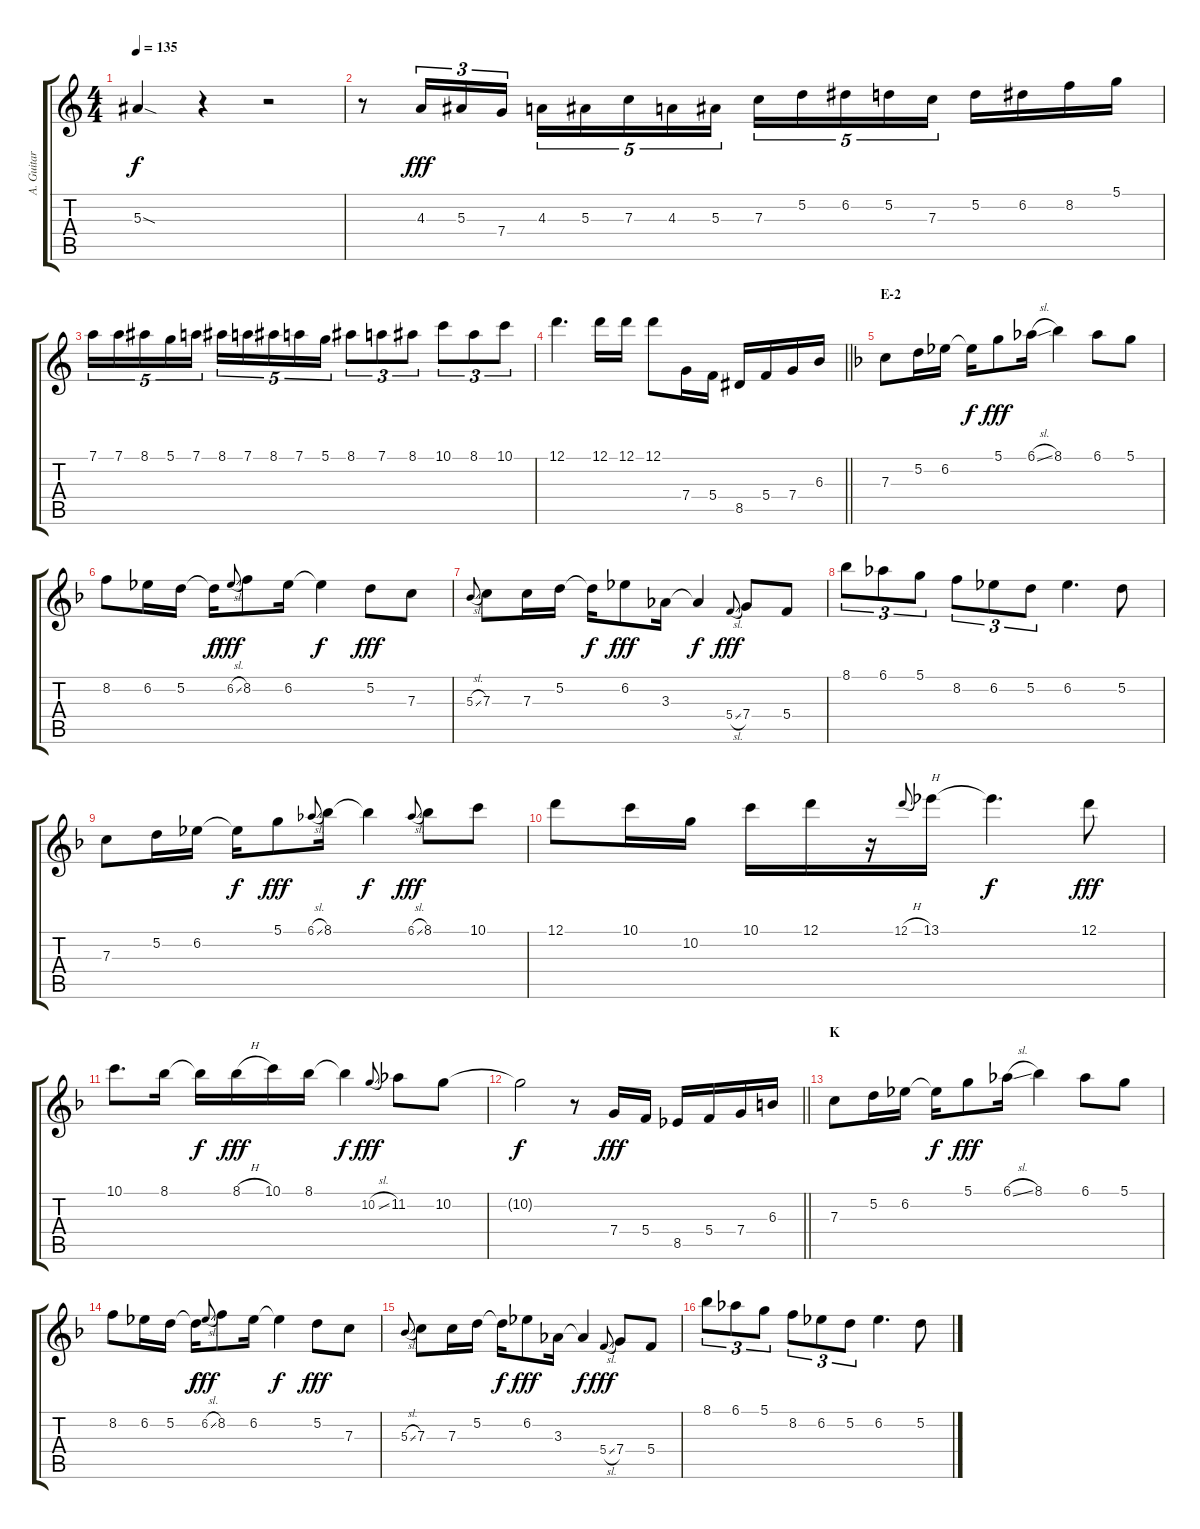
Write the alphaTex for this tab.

\track ("A. Guitar I" "A. Guitar ") {instrument acousticguitarsteel}
\staff {score tabs}
\tuning (D4 A3 F3 C3 G2 D2) {hide}
\ts (4 4)
\tempo 135
\clef g2
\ks c
5.3{sod t}.4{dy f} r.4 r.2 |
r.8 4.3.16{tu (3 2) dy fff} 5.3.16{tu (3 2)} 7.4.16{tu (3 2)} 4.3.16{tu (5 4)} 5.3.16{tu (5 4)} 7.3.16{tu (5 4)} 4.3.16{tu (5 4)} 5.3.16{tu (5 4)} 7.3.16{tu (5 4)} 5.2.16{tu (5 4)} 6.2.16{tu (5 4)} 5.2.16{tu (5 4)} 7.3.16{tu (5 4)} 5.2.16 6.2.16 8.2.16 5.1.16 |
7.1.16{tu (5 4)} 7.1.16{tu (5 4)} 8.1.16{tu (5 4)} 5.1.16{tu (5 4)} 7.1.16{tu (5 4)} 8.1.16{tu (5 4)} 7.1.16{tu (5 4)} 8.1.16{tu (5 4)} 7.1.16{tu (5 4)} 5.1.16{tu (5 4)} 8.1.8{tu (3 2)} 7.1.8{tu (3 2)} 8.1.8{tu (3 2)} 10.1.8{tu (3 2)} 8.1.8{tu (3 2)} 10.1.8{tu (3 2)} |
\barLineRight lightlight
12.1.4{d} 12.1.16 12.1.16 12.1.8 7.4.16 5.4.16 8.5.16 5.4.16 7.4.16 6.3.16 |
\section ("" "E-2")
\ks f
7.3.8 5.2.16 6.2.16 6.2{t}.16{dy f} 5.1.8{dy fff} 6.1{sl}.16 8.1.4 6.1.8 5.1.8 |
8.2.8 6.2.16 5.2.16 5.2{t}.16{dy f} 6.2{sl}.8{gr onbeat dy fff} 8.2.8 6.2.16 6.2{t}.4{dy f} 5.2.8{dy fff} 7.3.8 |
5.3{sl}.8{gr onbeat} 7.3.8 7.3.16 5.2.16 5.2{t}.16{dy f} 6.2.8{dy fff} 3.3.16 3.3{t}.4{dy f} 5.4{sl}.8{gr onbeat dy fff} 7.4.8 5.4.8 |
8.1.8{tu (3 2)} 6.1.8{tu (3 2)} 5.1.8{tu (3 2)} 8.2.8{tu (3 2)} 6.2.8{tu (3 2)} 5.2.8{tu (3 2)} 6.2.4{d} 5.2.8 |
7.3.8 5.2.16 6.2.16 6.2{t}.16{dy f} 5.1.8{dy fff} 6.1{sl}.8{gr onbeat} 8.1.16 8.1{t}.4{dy f} 6.1{sl}.8{gr onbeat dy fff} 8.1.8 10.1.8 |
12.1.8 10.1.16 10.2.16 10.1.16 12.1.16 r.16 12.1{h}.8{gr onbeat} 13.1.16{txt "H"} 13.1{t}.4{d dy f} 12.1.8{dy fff} |
10.1.8{d} 8.1.16 8.1{t}.16{dy f} 8.1{h}.16{dy fff} 10.1.16 8.1.16 8.1{t}.4{dy f} 10.2{sl}.8{gr onbeat dy fff} 11.2.8 10.2.8 |
\barLineRight lightlight
10.2{t}.2{dy f} r.8 7.4.16{dy fff} 5.4.16 8.5.16 5.4.16 7.4.16 6.3.16 |
\section ("" "K")
7.3.8 5.2.16 6.2.16 6.2{t}.16{dy f} 5.1.8{dy fff} 6.1{sl}.16 8.1.4 6.1.8 5.1.8 |
8.2.8 6.2.16 5.2.16 5.2{t}.16{dy f} 6.2{sl}.8{gr onbeat dy fff} 8.2.8 6.2.16 6.2{t}.4{dy f} 5.2.8{dy fff} 7.3.8 |
5.3{sl}.8{gr onbeat} 7.3.8 7.3.16 5.2.16 5.2{t}.16{dy f} 6.2.8{dy fff} 3.3.16 3.3{t}.4{dy f} 5.4{sl}.8{gr onbeat dy fff} 7.4.8 5.4.8 |
8.1.8{tu (3 2)} 6.1.8{tu (3 2)} 5.1.8{tu (3 2)} 8.2.8{tu (3 2)} 6.2.8{tu (3 2)} 5.2.8{tu (3 2)} 6.2.4{d} 5.2.8
